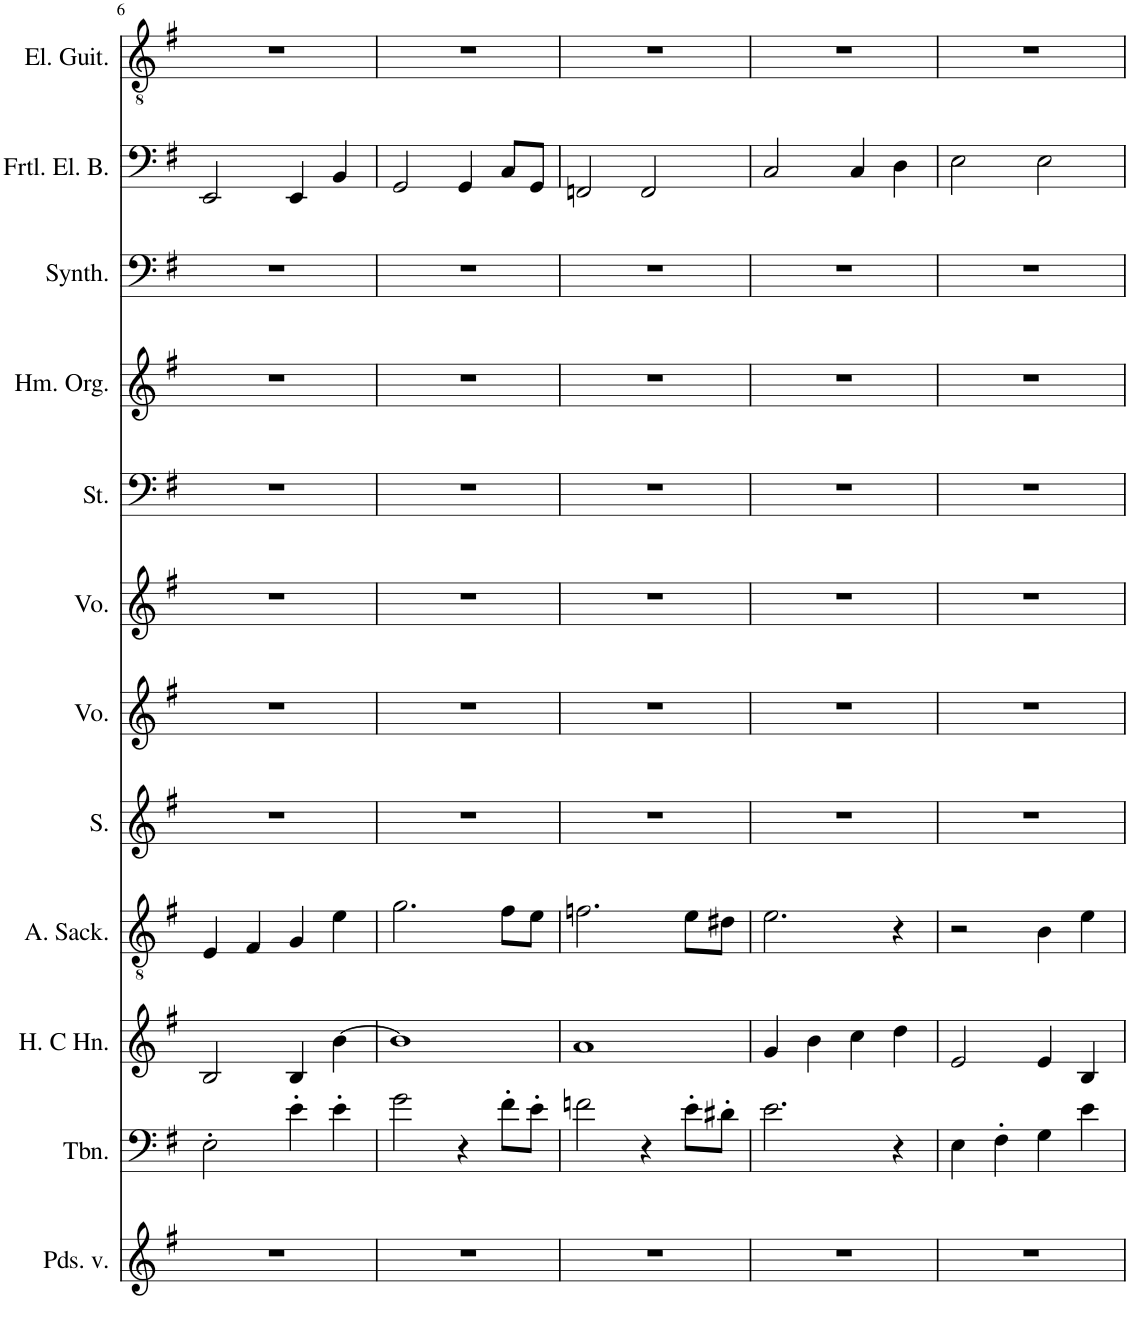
**kern	**kern	**kern	**kern	**kern	**kern	**kern	**kern	**kern	**kern	**kern	**kern
*part12	*part11	*part10	*part9	*part8	*part7	*part6	*part5	*part4	*part3	*part2	*part1
*staff12	*staff11	*staff10	*staff9	*staff8	*staff7	*staff6	*staff5	*staff4	*staff3	*staff2	*staff1
*I"Pardessus de viole, Violin	*I"Trombone, Brass	*I"High C Horn, Brass	*I"Alto Sackbut, Brass	*I"Soprano, Choirs	*I"Voice, Choirs	*I"Voice, Choirs	*I"Strings, Strings	*I"Hammond Organ, Organ	*I"String Synthesizer, Bass 2	*I"Fretless Electric Bass, Bass	*I"Electric Guitar, Guitar2
*I'Pds. v.	*I'Tbn.	*I'H. C Hn.	*I'A. Sack.	*I'S.	*I'Vo.	*I'Vo.	*I'St.	*I'Hm. Org.	*I'Synth.	*I'Frtl. El. B.	*I'El. Guit.
!!LO:PB:g=z
*clefG2	*clefF4	*clefG2	*clefGv2	*clefG2	*clefG2	*clefG2	*clefF4	*clefG2	*clefF4	*clefF4	*clefGv2
*	*	*Trd7c12	*	*	*	*	*	*	*	*Trd7c12	*
*k[f#]	*k[f#]	*k[f#]	*k[f#]	*k[f#]	*k[f#]	*k[f#]	*k[f#]	*k[f#]	*k[f#]	*k[f#]	*k[f#]
*M4/4	*M4/4	*M4/4	*M4/4	*M4/4	*M4/4	*M4/4	*M4/4	*M4/4	*M4/4	*M4/4	*M4/4
=6	=6	=6	=6	=6	=6	=6	=6	=6	=6	=6	=6
1r	2E'\	2B/	4E/	1r	1r	1r	1r	1r	1r	2EE/	1r
.	.	.	4F#/	.	.	.	.	.	.	.	.
.	4e'\	4B/	4G/	.	.	.	.	.	.	4EE/	.
.	4e'\	[4b\	4e\	.	.	.	.	.	.	4BB/	.
=7	=7	=7	=7	=7	=7	=7	=7	=7	=7	=7	=7
1r	2g\	1b]	2.g\	1r	1r	1r	1r	1r	1r	2GG/	1r
.	4r	.	.	.	.	.	.	.	.	4GG/	.
.	8f#'\L	.	8f#\L	.	.	.	.	.	.	8C/L	.
.	8e'\J	.	8e\J	.	.	.	.	.	.	8GG/J	.
=8	=8	=8	=8	=8	=8	=8	=8	=8	=8	=8	=8
1r	2fn\	1a	2.fn\	1r	1r	1r	1r	1r	1r	2FFn/	1r
.	4r	.	.	.	.	.	.	.	.	2FF/	.
.	8e'\L	.	8e\L	.	.	.	.	.	.	.	.
.	8d#X'\J	.	8d#X\J	.	.	.	.	.	.	.	.
=9	=9	=9	=9	=9	=9	=9	=9	=9	=9	=9	=9
1r	2.e\	4g/	2.e\	1r	1r	1r	1r	1r	1r	2C/	1r
.	.	4b\	.	.	.	.	.	.	.	.	.
.	.	4cc\	.	.	.	.	.	.	.	4C/	.
.	4r	4dd\	4r	.	.	.	.	.	.	4D\	.
=10	=10	=10	=10	=10	=10	=10	=10	=10	=10	=10	=10
1r	4E\	2e/	2r	1r	1r	1r	1r	1r	1r	2E\	1r
.	4F#'\	.	.	.	.	.	.	.	.	.	.
.	4G\	4e/	4B\	.	.	.	.	.	.	2E\	.
.	4e\	4B/	4e\	.	.	.	.	.	.	.	.
=	=	=	=	=	=	=	=	=	=	=	=
*-	*-	*-	*-	*-	*-	*-	*-	*-	*-	*-	*-
